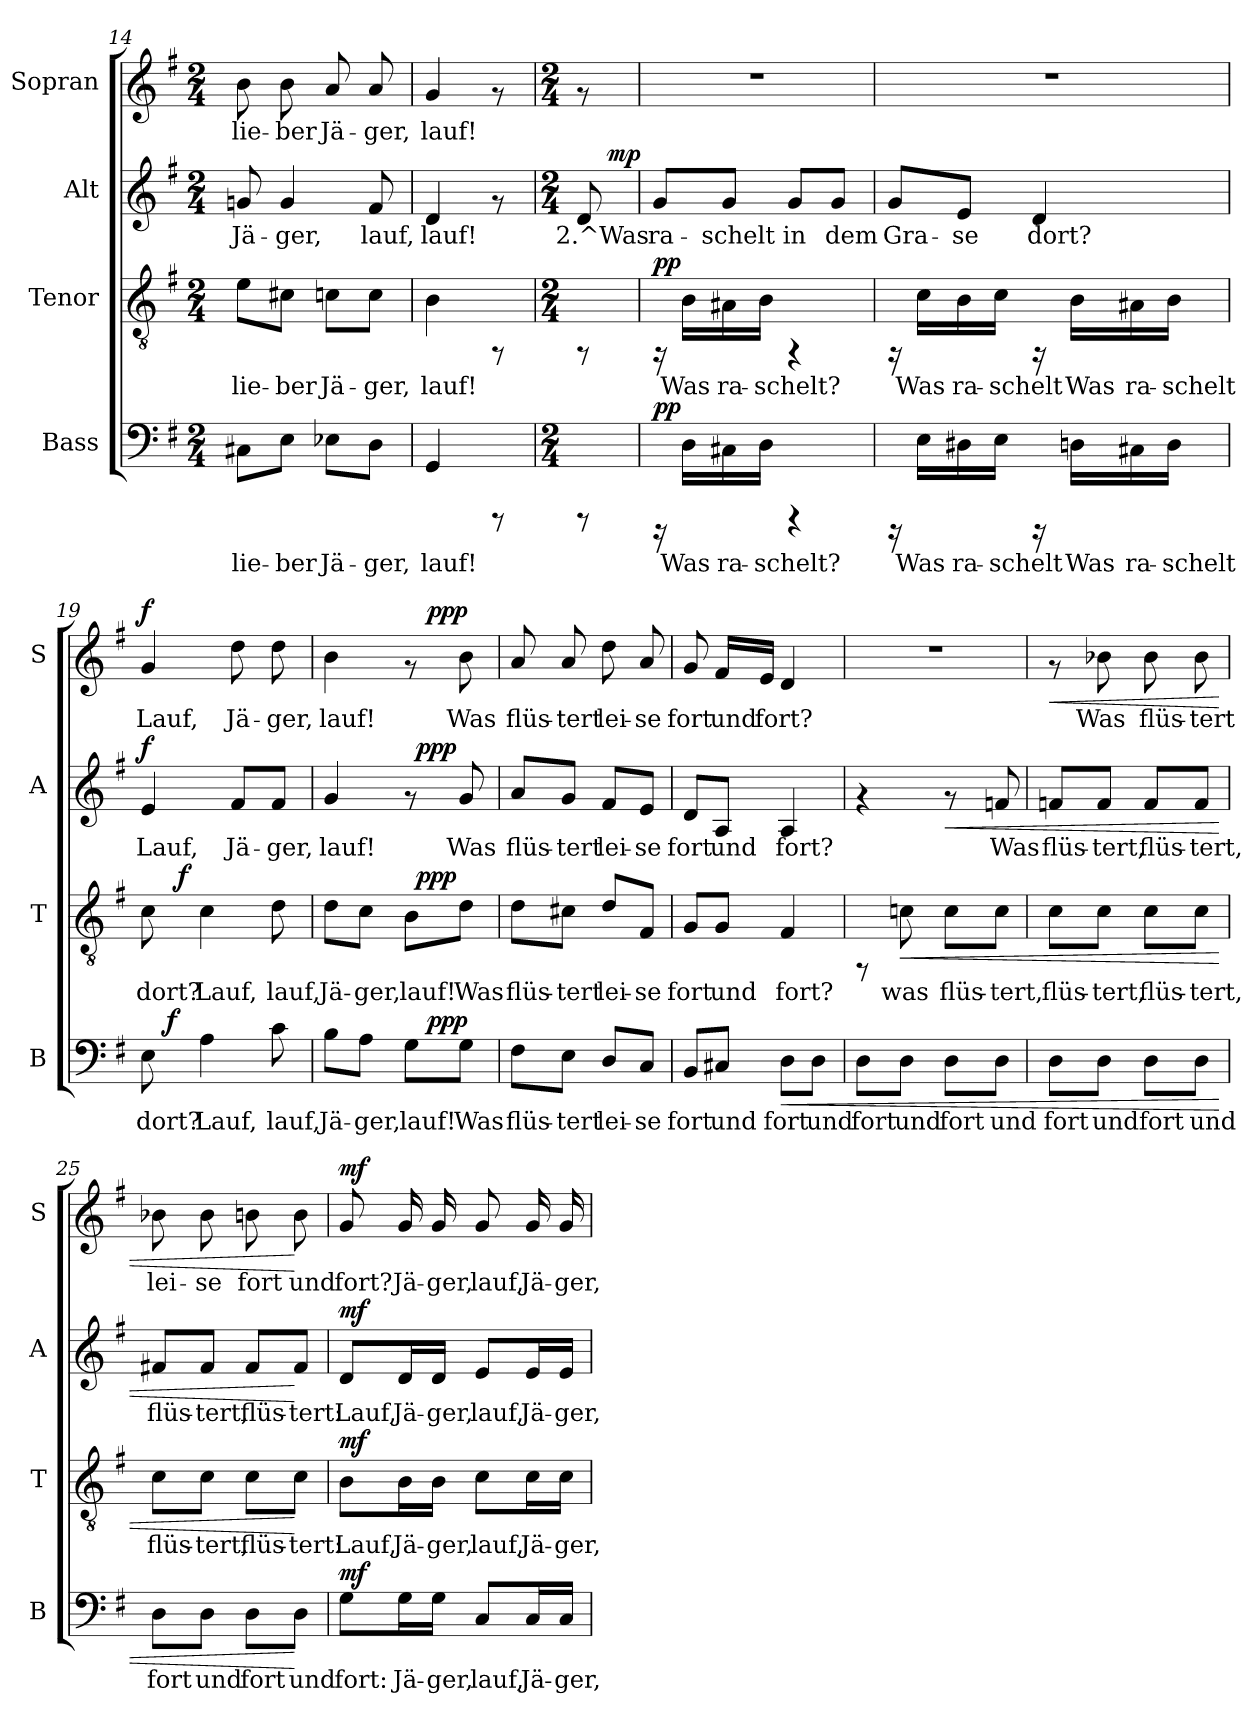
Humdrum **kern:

**kern	**text	**dynam	**kern	**text	**dynam	**kern	**text	**dynam	**kern	**text	**dynam
*part4	*part4	*part4	*part3	*part3	*part3	*part2	*part2	*part2	*part1	*part1	*part1
*staff4	*staff4	*staff4	*staff3	*staff3	*staff3	*staff2	*staff2	*staff2	*staff1	*staff1	*staff1
*I"Bass	*	*	*I"Tenor	*	*	*I"Alt	*	*	*I"Sopran	*	*
*I'B	*	*	*I'T	*	*	*I'A	*	*	*I'S	*	*
*clefF4	*	*	*clefGv2	*	*	*clefG2	*	*	*clefG2	*	*
*k[f#]	*	*	*k[f#]	*	*	*k[f#]	*	*	*k[f#]	*	*
*G:	*	*	*G:	*	*	*G:	*	*	*G:	*	*
*M2/4	*	*	*M2/4	*	*	*M2/4	*	*	*M2/4	*	*
=14	=14	=14	=14	=14	=14	=14	=14	=14	=14	=14	=14
!	!LO:LY:b:rj	!	!	!LO:LY:b:rj	!	!	!LO:LY:b:cj	!	!	!LO:LY:b:cj	!
8C#X\L	lie-	.	8e\L	lie-	.	8gn/	Jä-	.	8b\	lie-	.
!	!LO:LY:b:rj	!	!	!LO:LY:b:rj	!	!	!LO:LY:b:cj	!	!	!LO:LY:b:cj	!
8E\J	-ber	.	8c#X\J	-ber	.	4g/	-ger,	.	8b\	-ber	.
!	!LO:LY:b:rj	!	!	!LO:LY:b:rj	!	!	!	!	!	!LO:LY:b:cj	!
8E-X\L	Jä-	.	8cn\L	Jä-	.	.	.	.	8a/	Jä-	.
!	!LO:LY:b:rj	!	!	!LO:LY:b:rj	!	!	!LO:LY:b:cj	!	!	!LO:LY:b:cj	!
8D\J	-ger,	.	8c\J	-ger,	.	8f#/	lauf,	.	8a/	-ger,	.
=15	=15	=15	=15	=15	=15	=15	=15	=15	=15	=15	=15
!	!LO:LY:b:rj	!	!	!LO:LY:b:rj	!	!	!LO:LY:b:cj	!	!	!LO:LY:b:cj	!
4GG/	lauf!	.	4B\	lauf!	.	4d/	lauf!	.	4g/	lauf!	.
8rCCC	.	.	8rFF	.	.	8rf	.	.	8rf	.	.
!!LO:PB:g=z
=16	=16	=16	=16	=16	=16	=16	=16	=16	=16	=16	=16
*M2/4	*	*	*M2/4	*	*	*M2/4	*	*	*M2/4	*	*
!	!	!	!	!	!	!	!LO:LY:b:cj	!	!	!	!
*	*	*	*	*	*	*^	*	*	*	*	*
8rCCC	.	.	8rFF	.	.	8d/	16ryy	2.^Was	.	8rf	.	.
!	!	!	!	!	!	!	!	!	!LO:DY:a	!	!	!
.	.	.	.	.	.	.	16ryy	.	mp	.	.	.
=17	=17	=17	=17	=17	=17	=17	=17	=17	=17	=17	=17	=17
!	!	!LO:DY:a	!	!	!LO:DY:a	!	!	!LO:LY:b:cj	!	!	!	!
*	*	*	*	*	*	*v	*v	*	*	*	*	*
16rBBBB	.	pp	16rEE	.	pp	8g/L	ra-	.	2r	.	.
!	!LO:LY:b:rj	!	!	!LO:LY:b:rj	!	!	!	!	!	!	!
16D\LL	Was	.	16B\LL	Was	.	.	.	.	.	.	.
!	!LO:LY:b:rj	!	!	!LO:LY:b:rj	!	!	!LO:LY:b:cj	!	!	!	!
16C#X\	ra-	.	16A#X\	ra-	.	8g/J	-schelt	.	.	.	.
!	!LO:LY:b:rj	!	!	!LO:LY:b:rj	!	!	!	!	!	!	!
16D\JJ	-schelt?	.	16B\JJ	-schelt?	.	.	.	.	.	.	.
!	!	!	!	!	!	!	!LO:LY:b:cj	!	!	!	!
4rCCC	.	.	4rFF	.	.	8g/L	in	.	.	.	.
!	!	!	!	!	!	!	!LO:LY:b:cj	!	!	!	!
.	.	.	.	.	.	8g/J	dem	.	.	.	.
=18	=18	=18	=18	=18	=18	=18	=18	=18	=18	=18	=18
!	!	!	!	!	!	!	!LO:LY:b:cj	!	!	!	!
16rBBBB	.	.	16rEE	.	.	8g/L	Gra-	.	2r	.	.
!	!LO:LY:b:rj	!	!	!LO:LY:b:rj	!	!	!	!	!	!	!
16E\LL	Was	.	16c\LL	Was	.	.	.	.	.	.	.
!	!LO:LY:b:rj	!	!	!LO:LY:b:rj	!	!	!LO:LY:b:cj	!	!	!	!
16D#X\	ra-	.	16B\	ra-	.	8e/J	-se	.	.	.	.
!	!LO:LY:b:rj	!	!	!LO:LY:b:rj	!	!	!	!	!	!	!
16E\JJ	-schelt	.	16c\JJ	-schelt	.	.	.	.	.	.	.
!	!	!	!	!	!	!	!LO:LY:b:cj	!	!	!	!
16rBBBB	.	.	16rEE	.	.	4d/	dort?	.	.	.	.
!	!LO:LY:b:rj	!	!	!LO:LY:b:rj	!	!	!	!	!	!	!
16Dn\LL	Was	.	16B\LL	Was	.	.	.	.	.	.	.
!	!LO:LY:b:rj	!	!	!LO:LY:b:rj	!	!	!	!	!	!	!
16C#X\	ra-	.	16A#X\	ra-	.	.	.	.	.	.	.
!	!LO:LY:b:rj	!	!	!LO:LY:b:rj	!	!	!	!	!	!	!
16D\JJ	-schelt	.	16B\JJ	-schelt	.	.	.	.	.	.	.
=19	=19	=19	=19	=19	=19	=19	=19	=19	=19	=19	=19
!	!LO:LY:b:rj	!	!	!LO:LY:b:rj	!	!	!LO:LY:b:cj	!LO:DY:a	!	!LO:LY:b:cj	!LO:DY:a
*^	*	*	*^	*	*	*	*	*	*	*	*
8E\	16ryy	dort?	.	8c\	16ryy	dort?	.	4e/	Lauf,	f	4g/	Lauf,	f
!	!	!	!LO:DY:a	!	!	!	!	!	!	!	!	!	!
.	4..ryy	.	f	.	64ryy	.	.	.	.	.	.	.	.
!	!	!	!	!	!	!	!LO:DY:a	!	!	!	!	!	!
.	.	.	.	.	4ryy	.	f	.	.	.	.	.	.
!	!	!LO:LY:b:rj	!	!	!	!LO:LY:b:rj	!	!	!	!	!	!	!
4A\	.	Lauf,	.	4c\	.	Lauf,	.	.	.	.	.	.	.
!	!	!	!	!	!	!	!	!	!LO:LY:b:cj	!	!	!LO:LY:b:cj	!
.	.	.	.	.	.	.	.	8f#/L	Jä-	.	8dd\	Jä-	.
.	.	.	.	.	8ryy	.	.	.	.	.	.	.	.
!	!	!LO:LY:b:rj	!	!	!	!LO:LY:b:rj	!	!	!LO:LY:b:cj	!	!	!LO:LY:b:cj	!
8c\	.	lauf,	.	8d\	.	lauf,	.	8f#/J	-ger,	.	8dd\	-ger,	.
.	.	.	.	.	32.ryy	.	.	.	.	.	.	.	.
=20	=20	=20	=20	=20	=20	=20	=20	=20	=20	=20	=20	=20	=20
!	!	!LO:LY:b:rj	!	!	!	!LO:LY:b:rj	!	!	!LO:LY:b:cj	!	!	!LO:LY:b:cj	!
*	*	*	*	*	*	*	*	*^	*	*	*^	*	*
8B\L	4ryy	Jä-	.	8d\L	4ryy	Jä-	.	4g/	4ryy	lauf!	.	4b\	4ryy	lauf!	.
!	!	!LO:LY:b:rj	!	!	!	!LO:LY:b:rj	!	!	!	!	!	!	!	!	!
8A\J	.	-ger,	.	8c\J	.	-ger,	.	.	.	.	.	.	.	.	.
!	!	!LO:LY:b:rj	!	!	!	!LO:LY:b:rj	!	!	!	!	!	!	!	!	!
8G\L	32ryy	lauf!	.	8B\L	64ryy	lauf!	.	8rf	64ryy	.	.	8rf	32ryy	.	.
!	!	!	!	!	!	!	!LO:DY:a	!	!	!	!LO:DY:a	!	!	!	!
.	.	.	.	.	8...ryy	.	ppp	.	8...ryy	.	ppp	.	.	.	.
!	!	!	!LO:DY:a	!	!	!	!	!	!	!	!	!	!	!	!LO:DY:a
.	8..ryy	.	ppp	.	.	.	.	.	.	.	.	.	8..ryy	.	ppp
!	!	!LO:LY:b:rj	!	!	!	!LO:LY:b:rj	!	!	!	!LO:LY:b:cj	!	!	!	!LO:LY:b:cj	!
8G\J	.	Was	.	8d\J	.	Was	.	8g/	.	Was	.	8b\	.	Was	.
!!LO:LB:g=z
=21	=21	=21	=21	=21	=21	=21	=21	=21	=21	=21	=21	=21	=21	=21	=21
!	!	!	!	!	!	!	!	!	!	!	!	!LO:TX:a:t=1 9	!	!	!
!	!	!LO:LY:b:rj	!	!	!	!LO:LY:b:rj	!	!	!	!LO:LY:b:cj	!	!	!	!LO:LY:b:cj	!
*v	*v	*	*	*	*	*	*	*v	*v	*	*	*v	*v	*	*
*	*	*	*v	*v	*	*	*	*	*	*	*	*
8F#\L	flüs-	.	8d\L	flüs-	.	8a/L	flüs-	.	8a/	flüs-	.
!	!LO:LY:b:rj	!	!	!LO:LY:b:rj	!	!	!LO:LY:b:cj	!	!	!LO:LY:b:cj	!
8E\J	-tert	.	8c#X\J	-tert	.	8g/J	-tert	.	8a/	-tert	.
!	!LO:LY:b:rj	!	!	!LO:LY:b:rj	!	!	!LO:LY:b:cj	!	!	!LO:LY:b:cj	!
8D/L	lei-	.	8d/L	lei-	.	8f#/L	lei-	.	8dd\	lei-	.
!	!LO:LY:b:rj	!	!	!LO:LY:b:rj	!	!	!LO:LY:b:cj	!	!	!LO:LY:b:cj	!
8C/J	-se	.	8F#/J	-se	.	8e/J	-se	.	8a/	-se	.
=22	=22	=22	=22	=22	=22	=22	=22	=22	=22	=22	=22
!	!LO:LY:b:rj	!	!	!LO:LY:b:rj	!	!	!LO:LY:b:cj	!	!	!LO:LY:b:cj	!
8BB/L	fort	.	8G/L	fort	.	8d/L	fort	.	8g/	fort	.
!	!LO:LY:b:rj	!	!	!LO:LY:b:rj	!	!	!LO:LY:b:cj	!	!	!LO:LY:b:cj	!
8C#X/J	und	.	8G/J	und	.	8A/J	und	.	16f#/L	und	.
!	!	!	!	!	!	!	!	!	!	!LO:LY:b:cj	!
.	.	.	.	.	.	.	.	.	16e/J	fort?	.
!	!LO:LY:b:rj	!LO:HP:b	!	!LO:LY:b:rj	!	!	!LO:LY:b:cj	!	!	!LO:LY:b:cj	!
8D\L	fort	<	4F#/	fort?	.	4A/	fort?	.	4d/	.	.
!	!LO:LY:b:rj	!	!	!	!	!	!	!	!	!	!
8D\J	und	.	.	.	.	.	.	.	.	.	.
=23	=23	=23	=23	=23	=23	=23	=23	=23	=23	=23	=23
!	!LO:LY:b:rj	!	!	!	!	!	!	!	!	!	!
8D\L	fort	.	8rFF	.	.	4rf	.	.	2r	.	.
!	!LO:LY:b:rj	!	!	!LO:LY:b:rj	!LO:HP:b	!	!	!	!	!	!
8D\J	und	.	8cn\	was	<	.	.	.	.	.	.
!	!LO:LY:b:rj	!	!	!LO:LY:b:rj	!	!	!	!LO:HP:b	!	!	!
8D\L	fort	.	8c\L	flüs-	.	8rf	.	<	.	.	.
!	!LO:LY:b:rj	!	!	!LO:LY:b:rj	!	!	!LO:LY:b:cj	!	!	!	!
8D\J	und	.	8c\J	-tert,	.	8fn/	Was	.	.	.	.
=24	=24	=24	=24	=24	=24	=24	=24	=24	=24	=24	=24
!	!LO:LY:b:rj	!	!	!LO:LY:b:rj	!	!	!LO:LY:b:cj	!	!	!	!LO:HP:b
8D\L	fort	.	8c\L	flüs-	.	8fn/L	flüs-	.	8rf	.	<
!	!LO:LY:b:rj	!	!	!LO:LY:b:rj	!	!	!LO:LY:b:cj	!	!	!LO:LY:b:cj	!
8D\J	und	.	8c\J	-tert,	.	8f/J	-tert,	.	8b-X\	Was	.
!	!LO:LY:b:rj	!	!	!LO:LY:b:rj	!	!	!LO:LY:b:cj	!	!	!LO:LY:b:cj	!
8D\L	fort	.	8c\L	flüs-	.	8f/L	flüs-	.	8b-\	flüs-	.
!	!LO:LY:b:rj	!	!	!LO:LY:b:rj	!	!	!LO:LY:b:cj	!	!	!LO:LY:b:cj	!
8D\J	und	.	8c\J	-tert,	.	8f/J	-tert,	.	8b-\	-tert	.
=25	=25	=25	=25	=25	=25	=25	=25	=25	=25	=25	=25
!	!LO:LY:b:rj	!	!	!LO:LY:b:rj	!	!	!LO:LY:b:cj	!	!	!LO:LY:b:cj	!
8D\L	fort	.	8c\L	flüs-	.	8f#X/L	flüs-	.	8b-X\	lei-	.
!	!LO:LY:b:rj	!	!	!LO:LY:b:rj	!	!	!LO:LY:b:cj	!	!	!LO:LY:b:cj	!
8D\J	und	.	8c\J	-tert,	.	8f#/J	-tert,	.	8b-\	-se	.
!	!LO:LY:b:rj	!	!	!LO:LY:b:rj	!	!	!LO:LY:b:cj	!	!	!LO:LY:b:cj	!
8D\L	fort	.	8c\L	flüs-	.	8f#/L	flüs-	.	8bn\	fort	.
!	!LO:LY:b:rj	!	!	!LO:LY:b:rj	!	!	!LO:LY:b:cj	!	!	!LO:LY:b:cj	!
8D\J	und	[	8c\J	-tert:	[	8f#/J	-tert:	[	8b\	und	[
=26	=26	=26	=26	=26	=26	=26	=26	=26	=26	=26	=26
!	!LO:LY:b:rj	!LO:DY:a	!	!LO:LY:b:rj	!LO:DY:a	!	!LO:LY:b:cj	!LO:DY:a	!	!LO:LY:b:cj	!LO:DY:a
8G\L	fort:	mf	8B\L	Lauf,	mf	8d/L	Lauf,	mf	8g/	fort?	mf
!	!LO:LY:b:rj	!	!	!LO:LY:b:rj	!	!	!LO:LY:b:cj	!	!	!LO:LY:b:cj	!
16G\L	Jä-	.	16B\L	Jä-	.	16d/L	Jä-	.	16g/	Jä-	.
!	!LO:LY:b:rj	!	!	!LO:LY:b:rj	!	!	!LO:LY:b:cj	!	!	!LO:LY:b:cj	!
16G\JJ	-ger,	.	16B\JJ	-ger,	.	16d/JJ	-ger,	.	16g/	-ger,	.
!	!LO:LY:b:rj	!	!	!LO:LY:b:rj	!	!	!LO:LY:b:cj	!	!	!LO:LY:b:cj	!
8C/L	lauf,	.	8c\L	lauf,	.	8e/L	lauf,	.	8g/	lauf,	.
!	!LO:LY:b:rj	!	!	!LO:LY:b:rj	!	!	!LO:LY:b:cj	!	!	!LO:LY:b:cj	!
16C/L	Jä-	.	16c\L	Jä-	.	16e/L	Jä-	.	16g/	Jä-	.
!	!LO:LY:b:rj	!	!	!LO:LY:b:rj	!	!	!LO:LY:b:cj	!	!	!LO:LY:b:cj	!
16C/JJ	-ger,	.	16c\JJ	-ger,	.	16e/JJ	-ger,	.	16g/	-ger,	.
=	=	=	=	=	=	=	=	=	=	=	=
*-	*-	*-	*-	*-	*-	*-	*-	*-	*-	*-	*-
